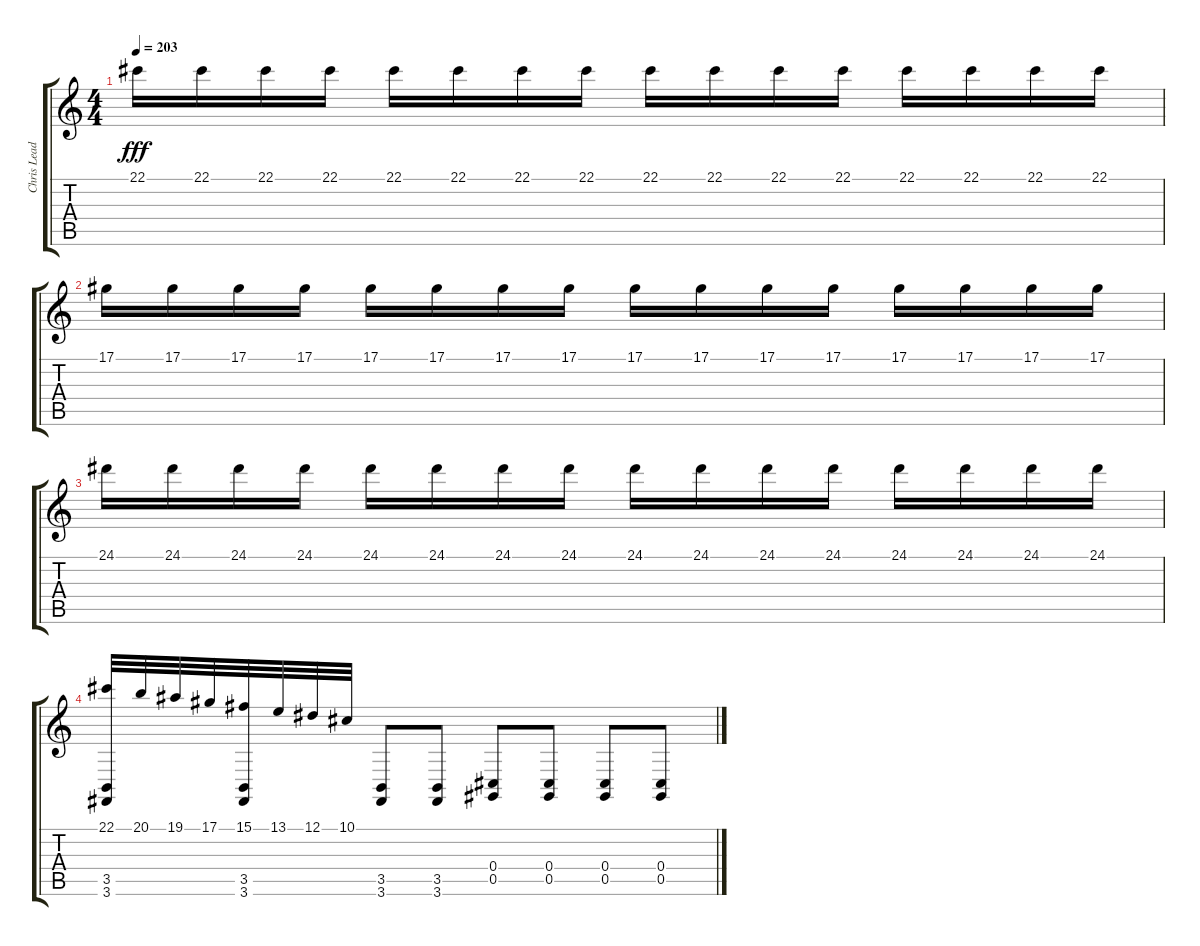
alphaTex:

\track ("Chris Lead" "Chris Lead") {instrument lead1square}
\staff {score tabs}
\tuning (Eb4 Bb3 Gb3 Db3 Ab2 Eb2) {hide}
\ts (4 4)
\tempo 203
\clef g2
\ks c
22.1.16{dy fff} 22.1.16 22.1.16 22.1.16 22.1.16 22.1.16 22.1.16 22.1.16 22.1.16 22.1.16 22.1.16 22.1.16 22.1.16 22.1.16 22.1.16 22.1.16 |
17.1.16 17.1.16 17.1.16 17.1.16 17.1.16 17.1.16 17.1.16 17.1.16 17.1.16 17.1.16 17.1.16 17.1.16 17.1.16 17.1.16 17.1.16 17.1.16 |
24.1.16 24.1.16 24.1.16 24.1.16 24.1.16 24.1.16 24.1.16 24.1.16 24.1.16 24.1.16 24.1.16 24.1.16 24.1.16 24.1.16 24.1.16 24.1.16 |
(22.1 3.5 3.6).32 20.1.32 19.1.32 17.1.32 (15.1 3.5 3.6).32 13.1.32 12.1.32 10.1.32{instrument distortionguitar} (3.5 3.6).8 (3.5 3.6).8 (0.4 0.5).8 (0.4 0.5).8 (0.4 0.5).8 (0.4 0.5).8
